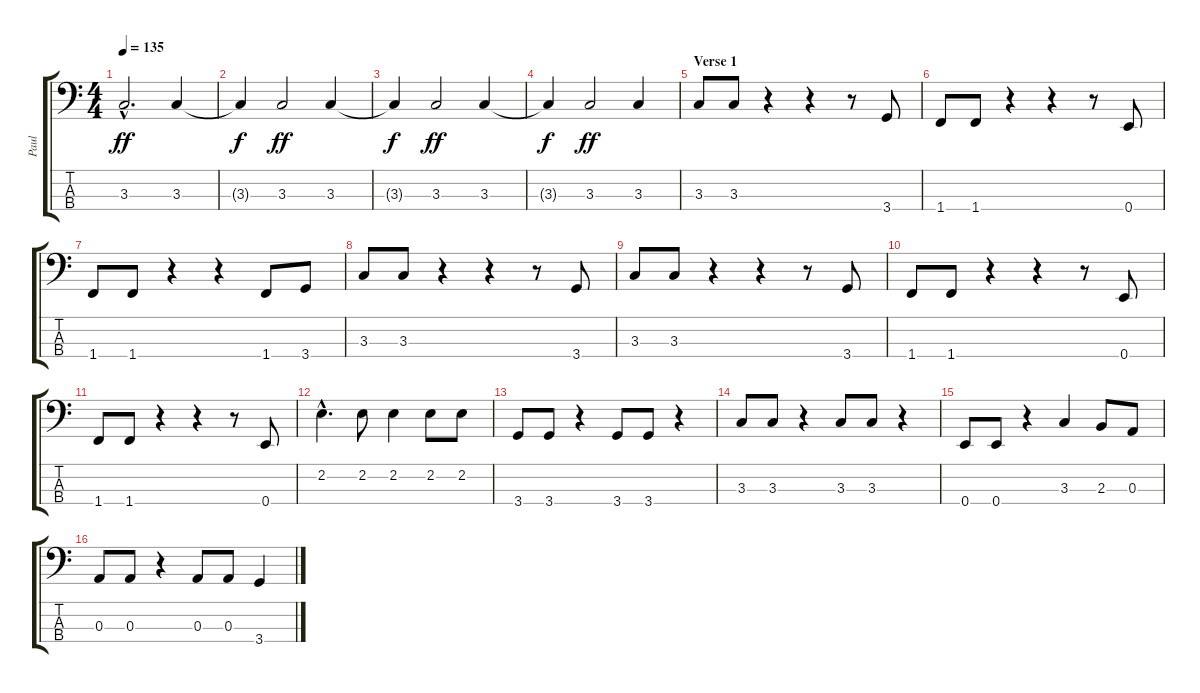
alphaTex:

\track ("Paul" "Paul") {instrument electricbasspick}
\staff {score tabs}
\tuning (G2 D2 A1 E1) {hide}
\ts (4 4)
\tempo 135
\clef f4
\ks c
3.3{hac}.2{d dy ff} 3.3.4 |
3.3{t}.4{dy f} 3.3.2{dy ff} 3.3.4 |
3.3{t}.4{dy f} 3.3.2{dy ff} 3.3.4 |
3.3{t}.4{dy f} 3.3.2{dy ff} 3.3.4 |
\section ("" "Verse 1")
3.3.8 3.3.8 r.4 r.4 r.8 3.4.8 |
1.4.8 1.4.8 r.4 r.4 r.8 0.4.8 |
1.4.8 1.4.8 r.4 r.4 1.4.8 3.4.8 |
3.3.8 3.3.8 r.4 r.4 r.8 3.4.8 |
3.3.8 3.3.8 r.4 r.4 r.8 3.4.8 |
1.4.8 1.4.8 r.4 r.4 r.8 0.4.8 |
1.4.8 1.4.8 r.4 r.4 r.8 0.4.8 |
2.2{hac}.4{d} 2.2.8 2.2.4 2.2.8 2.2.8 |
3.4.8 3.4.8 r.4 3.4.8 3.4.8 r.4 |
3.3.8 3.3.8 r.4 3.3.8 3.3.8 r.4 |
0.4.8 0.4.8 r.4 3.3.4 2.3.8 0.3.8 |
0.3.8 0.3.8 r.4 0.3.8 0.3.8 3.4.4
